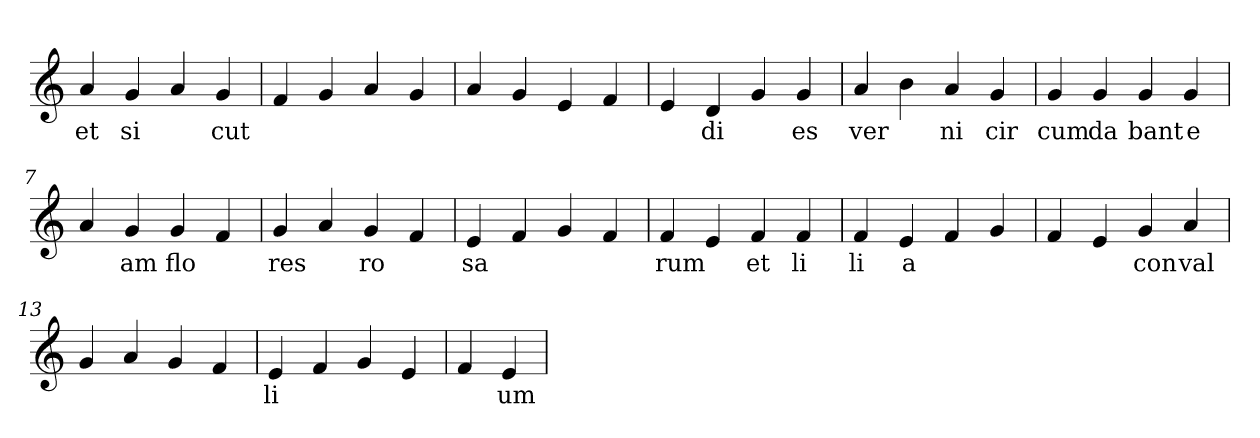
**kern	**text
*part1	*part1
*staff1	*staff1
*clefG2	*
=1	=1
4a	et
4g	si
4a	.
4g	cut
=2	=2
4f	.
4g	.
4a	.
4g	.
=3	=3
4a	.
4g	.
4e	.
4f	.
=4	=4
4e	.
4d	di
4g	.
4g	es
=5	=5
4a	ver
4b	.
4a	ni
4g	cir
=6	=6
4g	cum
4g	da
4g	bant
4g	e
=7	=7
4a	.
4g	am
4g	flo
4f	.
=8	=8
4g	res
4a	.
4g	ro
4f	.
=9	=9
4e	sa
4f	.
4g	.
4f	.
=10	=10
4f	rum
4e	.
4f	et
4f	li
=11	=11
4f	li
4e	a
4f	.
4g	.
=12	=12
4f	.
4e	.
4g	con
4a	val
=13	=13
4g	.
4a	.
4g	.
4f	.
=14	=14
4e	li
4f	.
4g	.
4e	.
=15	=15
4f	.
4e	um
=	=
*-	*-
